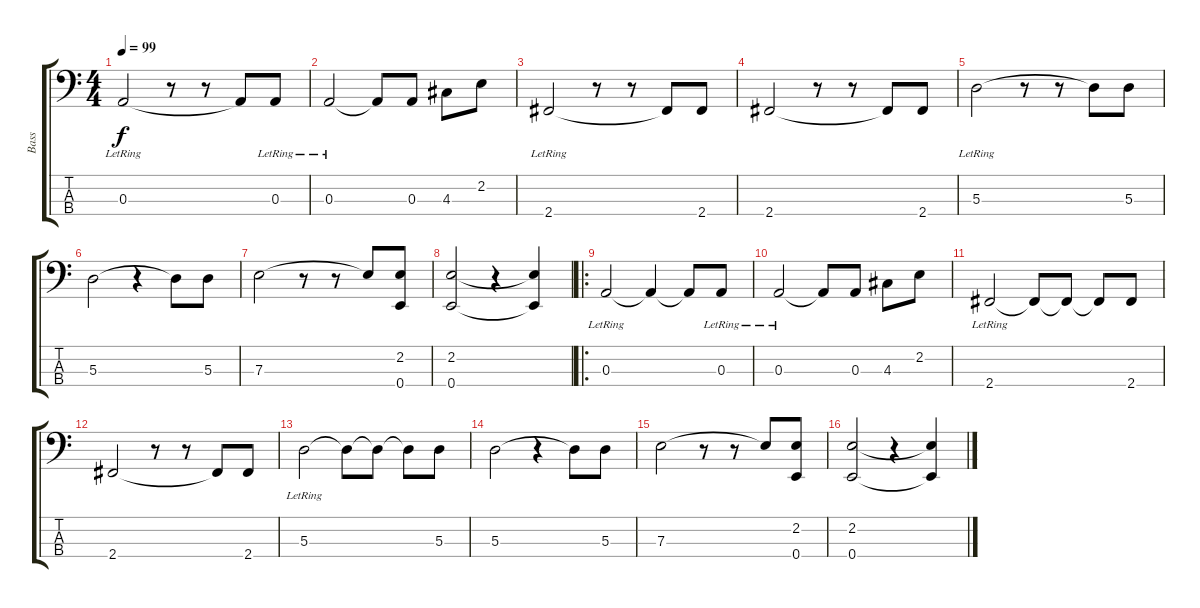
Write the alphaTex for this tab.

\track ("Bass" "Bass") {instrument electricbassfinger}
\staff {score tabs}
\tuning (G2 D2 A1 E1) {hide}
\ts (4 4)
\tempo 99
\clef f4
\ks c
0.3{lr}.2{dy f instrument electricbassfinger} r.8 r.8 0.3{t}.8 0.3{lr}.8 |
0.3{lr}.2 0.3{t}.8 0.3.8 4.3.8 2.2.8 |
2.4{lr}.2 r.8 r.8 2.4{t}.8 2.4.8 |
2.4.2 r.8 r.8 2.4{t}.8 2.4.8 |
5.3{lr}.2 r.8 r.8 5.3{t}.8 5.3.8 |
5.3.2 r.4 5.3{t}.8 5.3.8 |
7.3.2 r.8 r.8 7.3{t}.8 (2.2 0.4).8 |
(2.2 0.4).2 r.4 (2.2{t} 0.4{t}).4 |
\ro
0.3{lr}.2 0.3{t}.4 0.3{t}.8 0.3{lr}.8 |
0.3{lr}.2 0.3{t}.8 0.3.8 4.3.8 2.2.8 |
2.4{lr}.2 2.4{t}.8 2.4{t}.8 2.4{t}.8 2.4.8 |
2.4.2 r.8 r.8 2.4{t}.8 2.4.8 |
5.3{lr}.2 5.3{t}.8 5.3{t}.8 5.3{t}.8 5.3.8 |
5.3.2 r.4 5.3{t}.8 5.3.8 |
7.3.2 r.8 r.8 7.3{t}.8 (2.2 0.4).8 |
(2.2 0.4).2 r.4 (2.2{t} 0.4{t}).4
